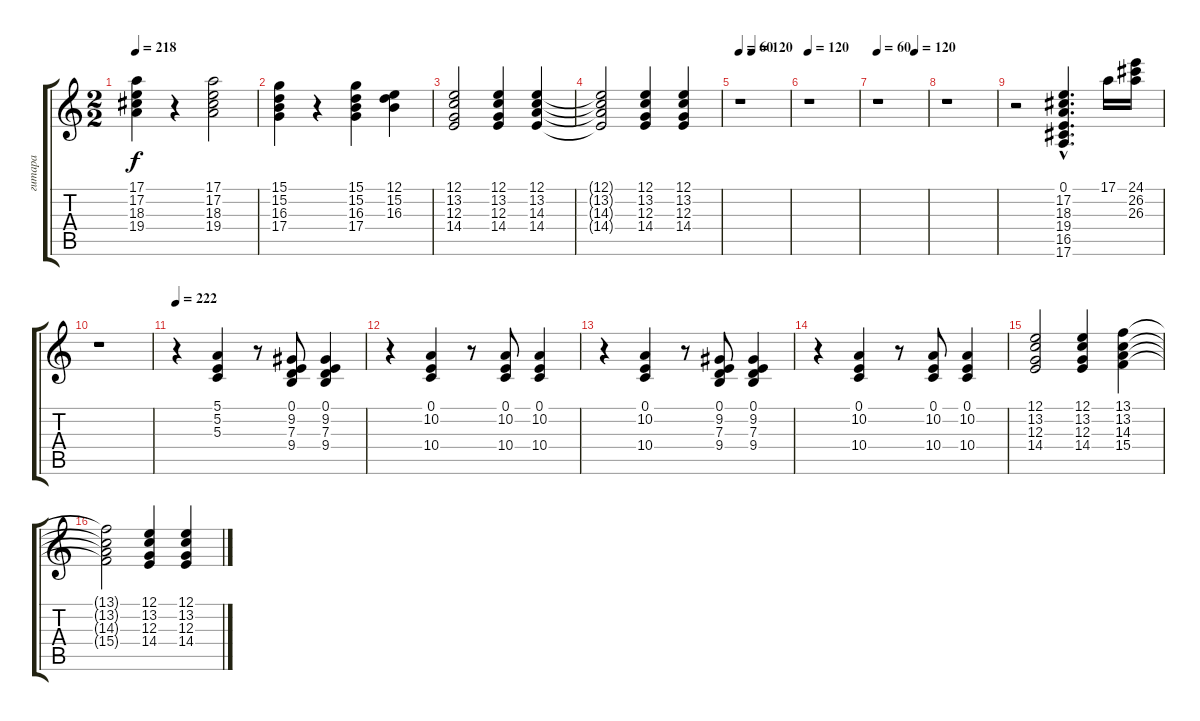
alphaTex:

\track ("гитара" "гитара") {instrument acousticgrandpiano}
\staff {score tabs}
\tuning (E4 B3 G3 D3 A2 E2) {hide}
\ts (2 2)
\tempo 218
\clef g2
\ks c
(17.1 17.2 18.3 19.4).4{dy f} r.4 (17.1 17.2 18.3 19.4).2 |
(15.1 15.2 16.3 17.4).4 r.4 (15.1 15.2 16.3 17.4).4 (12.1 15.2 16.3).4 |
(12.1 13.2 12.3 14.4).2 (12.1 13.2 12.3 14.4).4 (12.1 13.2 14.3 14.4).4 |
(12.1{t} 13.2{t} 14.3{t} 14.4{t}).2 (12.1 13.2 12.3 14.4).4 (12.1 13.2 12.3 14.4).4 |
\tempo 60
\tempo (120 0.25)
r.1 |
\tempo 120
r.1 |
\tempo 60
\tempo (120 0.75)
r.1 |
r.1 |
r.2 (0.1{hac} 17.2{hac} 18.3{hac} 19.4{hac} 16.5{hac} 17.6{hac}).4{d} 17.1.16 (24.1 26.2 26.3).16 |
r.1 |
\tempo 222
r.4 (5.1 5.2 5.3).4 r.8 (0.1 9.2 7.3 9.4).8 (0.1 9.2 7.3 9.4).4 |
r.4 (0.1 10.2 10.4).4 r.8 (0.1 10.2 10.4).8 (0.1 10.2 10.4).4 |
r.4 (0.1 10.2 10.4).4 r.8 (0.1 9.2 7.3 9.4).8 (0.1 9.2 7.3 9.4).4 |
r.4 (0.1 10.2 10.4).4 r.8 (0.1 10.2 10.4).8 (0.1 10.2 10.4).4 |
(12.1 13.2 12.3 14.4).2 (12.1 13.2 12.3 14.4).4 (13.1 13.2 14.3 15.4).4 |
(13.1{t} 13.2{t} 14.3{t} 15.4{t}).2 (12.1 13.2 12.3 14.4).4 (12.1 13.2 12.3 14.4).4
